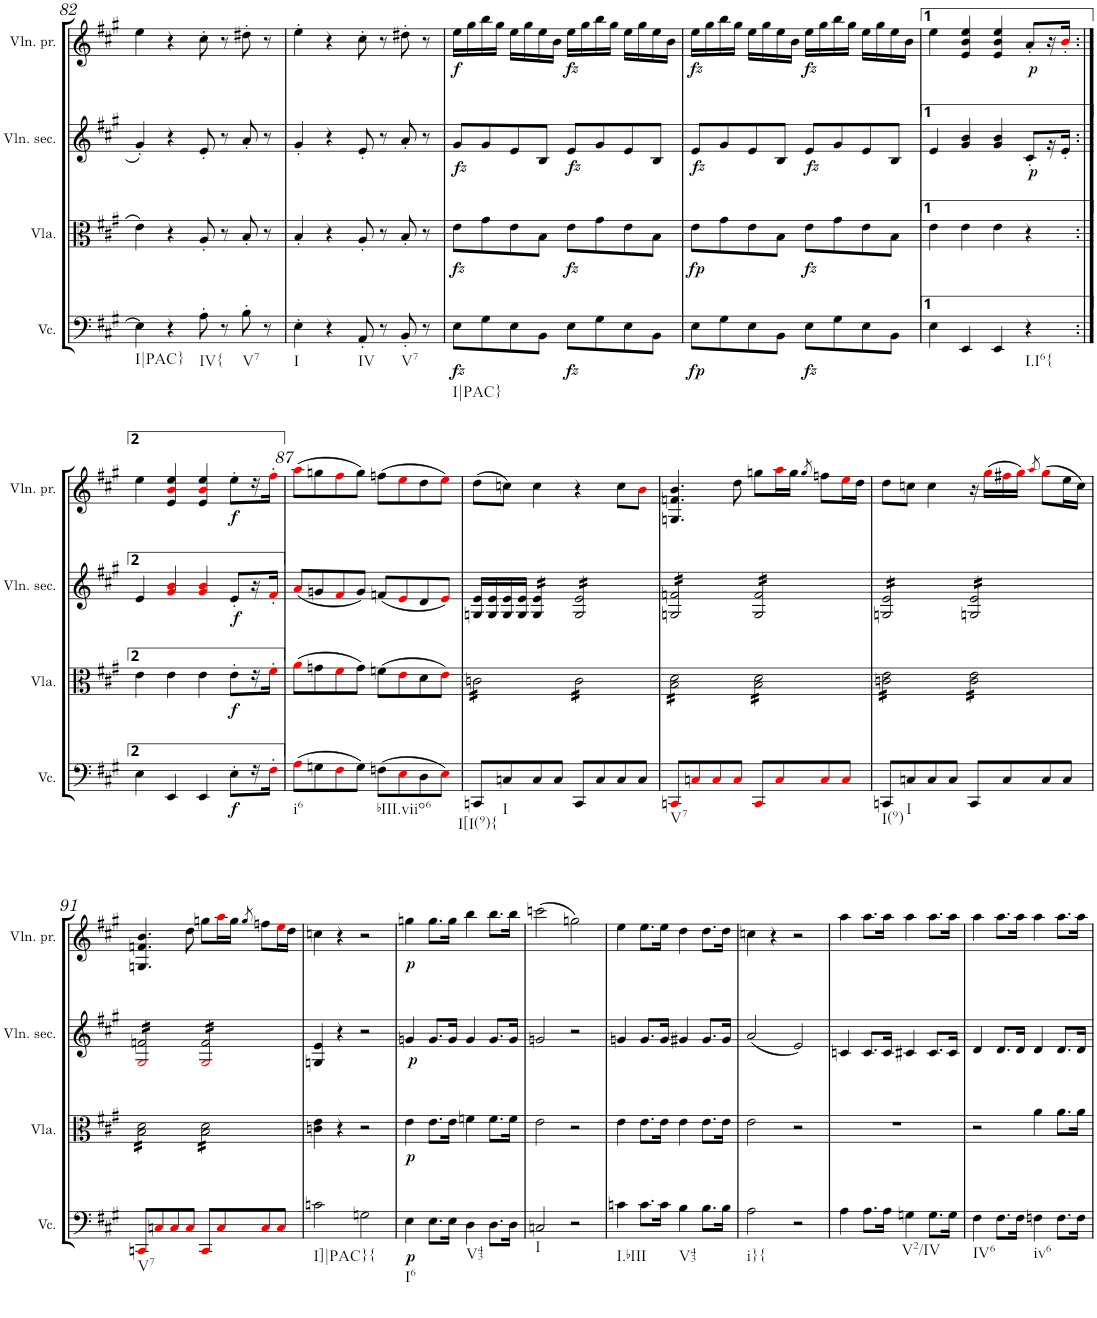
**kern	**dynam	**kern	**dynam	**kern	**dynam	**kern	**dynam
*part4	*part4	*part3	*part3	*part2	*part2	*part1	*part1
*staff4	*staff4	*staff3	*staff3	*staff2	*staff2	*staff1	*staff1
*I"Violoncelle	*	*I"Viola	*	*I"Violino secondo	*	*I"Violino primo	*
*I'Vc.	*	*I'Vla.	*	*I'Vln. sec.	*	*I'Vln. pr.	*
!!LO:PB:g=z
*clefF4	*	*clefC3	*	*clefG2	*	*clefG2	*
*k[f#c#g#]	*	*k[f#c#g#]	*	*k[f#c#g#]	*	*k[f#c#g#]	*
*A:	*	*A:	*	*A:	*	*A:	*
*M4/4	*	*M4/4	*	*M4/4	*	*M4/4	*
*met(c)	*	*met(c)	*	*met(c)	*	*met(c)	*
=82	=82	=82	=82	=82	=82	=82	=82
!LO:TX:b:t=I|PAC}	!	!	!	!	!	!	!
4E\]	.	4e\	.	4g#'/	.	4ee\	.
4r	.	4r	.	4r	.	4r	.
!LO:TX:b:t=IV{	!	!	!	!	!	!	!
8A'\	.	8A'/	.	8e'/	.	8cc#'\	.
8r	.	8r	.	8r	.	8r	.
!LO:TX:b:t=V7	!	!	!	!	!	!	!
8B'\	.	8B'/	.	8a'/	.	8dd#X'\	.
8r	.	8r	.	8r	.	8r	.
=83	=83	=83	=83	=83	=83	=83	=83
!LO:TX:b:t=I	!	!	!	!	!	!	!
4E'\	.	4B'/	.	4g#'/	.	4ee'\	.
4r	.	4r	.	4r	.	4r	.
!LO:TX:b:t=IV	!	!	!	!	!	!	!
8AA'/	.	8A'/	.	8e'/	.	8cc#'\	.
8r	.	8r	.	8r	.	8r	.
!LO:TX:b:t=V7	!	!	!	!	!	!	!
8BB'/	.	8B'/	.	8a'/	.	8dd#X'\	.
8r	.	8r	.	8r	.	8r	.
=84	=84	=84	=84	=84	=84	=84	=84
!LO:TX:b:t=I|PAC}	!	!	!	!	!	!	!
!	!LO:DY:b	!	!LO:DY:b	!	!LO:DY:b	!	!LO:DY:b
8E\L	fz	8e\L	fz	8g#/L	fz	16ee\LL	f
.	.	.	.	.	.	16gg#\	.
8G#\	.	8g#\	.	8g#/	.	16bb\	.
.	.	.	.	.	.	16gg#\JJ	.
8E\	.	8e\	.	8e/	.	16ee\LL	.
.	.	.	.	.	.	16gg#\	.
8BB\J	.	8B\J	.	8B/J	.	16ee\	.
.	.	.	.	.	.	16b\JJ	.
!	!LO:DY:b	!	!LO:DY:b	!	!LO:DY:b	!	!LO:DY:b
8E\L	fz	8e\L	fz	8e/L	fz	16ee\LL	fz
.	.	.	.	.	.	16gg#\	.
8G#\	.	8g#\	.	8g#/	.	16bb\	.
.	.	.	.	.	.	16gg#\JJ	.
8E\	.	8e\	.	8e/	.	16ee\LL	.
.	.	.	.	.	.	16gg#\	.
8BB\J	.	8B\J	.	8B/J	.	16ee\	.
.	.	.	.	.	.	16b\JJ	.
=85	=85	=85	=85	=85	=85	=85	=85
!	!LO:DY:b	!	!LO:DY:b	!	!LO:DY:b	!	!LO:DY:b
8E\L	fp	8e\L	fp	8e/L	fz	16ee\LL	fz
.	.	.	.	.	.	16gg#\	.
8G#\	.	8g#\	.	8g#/	.	16bb\	.
.	.	.	.	.	.	16gg#\JJ	.
8E\	.	8e\	.	8e/	.	16ee\LL	.
.	.	.	.	.	.	16gg#\	.
8BB\J	.	8B\J	.	8B/J	.	16ee\	.
.	.	.	.	.	.	16b\JJ	.
!	!LO:DY:b	!	!LO:DY:b	!	!LO:DY:b	!	!LO:DY:b
8E\L	fz	8e\L	fz	8e/L	fz	16ee\LL	fz
.	.	.	.	.	.	16gg#\	.
8G#\	.	8g#\	.	8g#/	.	16bb\	.
.	.	.	.	.	.	16gg#\JJ	.
8E\	.	8e\	.	8e/	.	16ee\LL	.
.	.	.	.	.	.	16gg#\	.
8BB\J	.	8B\J	.	8B/J	.	16ee\	.
.	.	.	.	.	.	16b\JJ	.
=86	=86	=86	=86	=86	=86	=86	=86
4E\	.	4e\	.	4e/	.	4ee\	.
4EE/	.	4e\	.	4g#/ 4b/	.	4e/ 4b/ 4ee/	.
4EE/	.	4e\	.	4g#/ 4b/	.	4e/ 4b/ 4ee/	.
!LO:TX:b:t=I.I6{	!	!	!	!	!	!	!
!	!	!	!	!	!LO:DY:b	!	!LO:DY:b
4r	.	4r	.	8c#'/L	p	8a'/L	p
.	.	.	.	16r	.	16r	.
.	.	.	.	16e'/JJ	.	16b'i/JJ	.
!!LO:LB:g=z
=86X1:|!	=86X1:|!	=86X1:|!	=86X1:|!	=86X1:|!	=86X1:|!	=86X1:|!	=86X1:|!
4E\	.	4e\	.	4e/	.	4ee\	.
4EE/	.	4e\	.	4g#i/ 4bi/	.	4e/ 4bi/ 4ee/	.
4EE/	.	4e\	.	4g#i/ 4bi/	.	4e/ 4bi/ 4ee/	.
!	!LO:DY:b	!	!LO:DY:b	!	!LO:DY:b	!	!LO:DY:b
8E'\L	f	8e'\L	f	8e'/L	f	8ee'\L	f
16r	.	16r	.	16r	.	16r	.
16F#'i\JJ	.	16f#'i\JJ	.	16f#'i/JJ	.	16ff#'i\JJ	.
=87	=87	=87	=87	=87	=87	=87	=87
!LO:TX:b:t=i6	!	!	!	!	!	!	!
(>8Ai\L	.	(>8ai\L	.	(<8ai/L	.	(>8aai\L	.
8Gn\	.	8gn\	.	8gn/	.	8ggn\	.
8F#i\	.	8f#i\	.	8f#i/	.	8ff#i\	.
8G\J)	.	8g\J)	.	8g/J)	.	8gg\J)	.
!LO:TX:b:t=bIII.viio6	!	!	!	!	!	!	!
(>8Fn\L	.	(>8fn\L	.	(<8fn/L	.	(>8ffn\L	.
8Ei\	.	8ei\	.	8ei/	.	8eei\	.
8D\	.	8d\	.	8d/	.	8dd\	.
8Ei\J)	.	8ei\J)	.	8ei/J)	.	8eei\J)	.
=88	=88	=88	=88	=88	=88	=88	=88
!LO:TX:b:t=I[I(9){	!	!	!	!	!	!	!
*	*	*tremolo	*	*	*	*	*
8CCn/L	.	16cn\LL	.	16Gn/ 16e/LL	.	(>8dd\L	.
.	.	16cn\	.	16G/ 16e/	.	.	.
!LO:TX:b:t=I	!	!	!	!	!	!	!
8Cn/	.	16cn\	.	16G/ 16e/	.	8ccn\J)	.
.	.	16cn\	.	16G/ 16e/JJ	.	.	.
*	*	*	*	*tremolo	*	*	*
8C/	.	16cn\	.	16G/ 16e/LL	.	4cc\	.
.	.	16cn\	.	16G/ 16e/	.	.	.
8C/J	.	16cn\	.	16G/ 16e/	.	.	.
.	.	16cn\JJ	.	16G/ 16e/JJ	.	.	.
8CC/L	.	16c\LL	.	16G/ 16e/LL	.	4r	.
.	.	16c\	.	16G/ 16e/	.	.	.
8C/	.	16c\	.	16G/ 16e/	.	.	.
.	.	16c\	.	16G/ 16e/	.	.	.
8C/	.	16c\	.	16G/ 16e/	.	8cc\L	.
.	.	16c\	.	16G/ 16e/	.	.	.
8C/J	.	16c\	.	16G/ 16e/	.	8bi\J	.
.	.	16c\JJ	.	16G/ 16e/JJ	.	.	.
=89	=89	=89	=89	=89	=89	=89	=89
!LO:TX:b:t=V7	!	!	!	!	!	!	!
8CCni/L	.	16B\ 16d\LL	.	16Gn/ 16fn/LL	.	4.Gn/ 4.fn/ 4.b/	.
.	.	16B\ 16d\	.	16Gn/ 16fn/	.	.	.
8Cni/	.	16B\ 16d\	.	16Gn/ 16fn/	.	.	.
.	.	16B\ 16d\	.	16Gn/ 16fn/	.	.	.
8Ci/	.	16B\ 16d\	.	16Gn/ 16fn/	.	.	.
.	.	16B\ 16d\	.	16Gn/ 16fn/	.	.	.
8Ci/J	.	16B\ 16d\	.	16Gn/ 16fn/	.	8dd\	.
.	.	16B\ 16d\JJ	.	16Gn/ 16fn/JJ	.	.	.
8CCi/L	.	16B\ 16d\LL	.	16G/ 16f/LL	.	8ggn\L	.
.	.	16B\ 16d\	.	16G/ 16f/	.	.	.
8Ci/	.	16B\ 16d\	.	16G/ 16f/	.	16aai\L	.
.	.	16B\ 16d\	.	16G/ 16f/	.	16gg\JJ	.
.	.	.	.	.	.	8qgg/	.
8Ci/	.	16B\ 16d\	.	16G/ 16f/	.	8ffn\L	.
.	.	16B\ 16d\	.	16G/ 16f/	.	.	.
8Ci/J	.	16B\ 16d\	.	16G/ 16f/	.	16eei\L	.
.	.	16B\ 16d\JJ	.	16G/ 16f/JJ	.	16dd\JJ	.
=90	=90	=90	=90	=90	=90	=90	=90
!LO:TX:b:t=I(9)	!	!	!	!	!	!	!
8CCn/L	.	16cn\ 16e\LL	.	16Gn/ 16e/LL	.	8dd\L	.
.	.	16cn\ 16e\	.	16Gn/ 16e/	.	.	.
!LO:TX:b:t=I	!	!	!	!	!	!	!
8Cn/	.	16cn\ 16e\	.	16Gn/ 16e/	.	8ccn\J	.
.	.	16cn\ 16e\	.	16Gn/ 16e/	.	.	.
8C/	.	16cn\ 16e\	.	16Gn/ 16e/	.	4cc\	.
.	.	16cn\ 16e\	.	16Gn/ 16e/	.	.	.
8C/J	.	16cn\ 16e\	.	16Gn/ 16e/	.	.	.
.	.	16cn\ 16e\JJ	.	16Gn/ 16e/JJ	.	.	.
8CC/L	.	16c\ 16e\LL	.	16Gn/ 16e/LL	.	16r	.
.	.	16c\ 16e\	.	16Gn/ 16e/	.	(>16gg#i\LL	.
8C/	.	16c\ 16e\	.	16Gn/ 16e/	.	16ff#Xi\	.
.	.	16c\ 16e\	.	16Gn/ 16e/	.	16gg#i\JJ)	.
.	.	.	.	.	.	8qaai/	.
8C/	.	16c\ 16e\	.	16Gn/ 16e/	.	(>8gg#i\L	.
.	.	16c\ 16e\	.	16Gn/ 16e/	.	.	.
8C/J	.	16c\ 16e\	.	16Gn/ 16e/	.	16ee\L	.
.	.	16c\ 16e\JJ	.	16Gn/ 16e/JJ	.	16cc\JJ)	.
!!LO:LB:g=z
=91	=91	=91	=91	=91	=91	=91	=91
!LO:TX:b:t=V7	!	!	!	!	!	!	!
8CCni/L	.	16B\ 16d\LL	.	16G#i/ 16fn/LL	.	4.Gn/ 4.fn/ 4.b/	.
.	.	16B\ 16d\	.	16G#i/ 16fn/	.	.	.
8Cni/	.	16B\ 16d\	.	16G#i/ 16fn/	.	.	.
.	.	16B\ 16d\	.	16G#i/ 16fn/	.	.	.
8Ci/	.	16B\ 16d\	.	16G#i/ 16fn/	.	.	.
.	.	16B\ 16d\	.	16G#i/ 16fn/	.	.	.
8Ci/J	.	16B\ 16d\	.	16G#i/ 16fn/	.	8dd\	.
.	.	16B\ 16d\JJ	.	16G#i/ 16fn/JJ	.	.	.
8CCi/L	.	16B\ 16d\LL	.	16G#i/ 16f/LL	.	8ggn\L	.
.	.	16B\ 16d\	.	16G#i/ 16f/	.	.	.
8Ci/	.	16B\ 16d\	.	16G#i/ 16f/	.	16aai\L	.
.	.	16B\ 16d\	.	16G#i/ 16f/	.	16gg\JJ	.
.	.	.	.	.	.	8qgg/	.
8Ci/	.	16B\ 16d\	.	16G#i/ 16f/	.	8ffn\L	.
.	.	16B\ 16d\	.	16G#i/ 16f/	.	.	.
8Ci/J	.	16B\ 16d\	.	16G#i/ 16f/	.	16eei\L	.
.	.	16B\ 16d\JJ	.	16G#i/ 16f/JJ	.	16dd\JJ	.
*	*	*	*	*Xtremolo	*	*	*
*	*	*Xtremolo	*	*	*	*	*
=92	=92	=92	=92	=92	=92	=92	=92
!LO:TX:b:t=I]|PAC}{	!	!	!	!	!	!	!
2cn\	.	4cn\ 4e\	.	4Gn/ 4e/	.	4ccn\	.
.	.	4r	.	4r	.	4r	.
2Gn\	.	2r	.	2r	.	2r	.
=93	=93	=93	=93	=93	=93	=93	=93
!LO:TX:b:t=I6	!	!	!	!	!	!	!
!	!LO:DY:b	!	!LO:DY:b	!	!LO:DY:b	!	!LO:DY:b
4E\	p	4e\	p	4gn/	p	4ggn\	p
8.E\L	.	8.e\L	.	8.g/L	.	8.gg\L	.
16E\Jk	.	16e\Jk	.	16g/Jk	.	16gg\Jk	.
!LO:TX:b:t=V43	!	!	!	!	!	!	!
4D\	.	4fn\	.	4g/	.	4bb\	.
8.D\L	.	8.f\L	.	8.g/L	.	8.bb\L	.
16D\Jk	.	16f\Jk	.	16g/Jk	.	16bb\Jk	.
=94	=94	=94	=94	=94	=94	=94	=94
!LO:TX:b:t=I	!	!	!	!	!	!	!
2Cn/	.	2e\	.	2gn/	.	(>2cccn\	.
2r	.	2r	.	2r	.	2ggn\)	.
=95	=95	=95	=95	=95	=95	=95	=95
!LO:TX:b:t=I.bIII	!	!	!	!	!	!	!
4cn\	.	4e\	.	4gn/	.	4ee\	.
8.c\L	.	8.e\L	.	8.g/L	.	8.ee\L	.
16c\Jk	.	16e\Jk	.	16g/Jk	.	16ee\Jk	.
!LO:TX:b:t=V43	!	!	!	!	!	!	!
4B\	.	4e\	.	4g#X/	.	4dd\	.
8.B\L	.	8.e\L	.	8.g#/L	.	8.dd\L	.
16B\Jk	.	16e\Jk	.	16g#/Jk	.	16dd\Jk	.
=96	=96	=96	=96	=96	=96	=96	=96
!LO:TX:b:t=i}{	!	!	!	!	!	!	!
2A\	.	2e\	.	(<2a/	.	4ccn\	.
.	.	.	.	.	.	4r	.
2r	.	2r	.	2e/)	.	2r	.
=97	=97	=97	=97	=97	=97	=97	=97
4A\	.	1r	.	4cn/	.	4aa\	.
8.A\L	.	.	.	8.c/L	.	8.aa\L	.
16A\Jk	.	.	.	16c/Jk	.	16aa\Jk	.
!LO:TX:b:t=V2/IV	!	!	!	!	!	!	!
4Gn\	.	.	.	4c#X/	.	4aa\	.
8.G\L	.	.	.	8.c#/L	.	8.aa\L	.
16G\Jk	.	.	.	16c#/Jk	.	16aa\Jk	.
=98	=98	=98	=98	=98	=98	=98	=98
!LO:TX:b:t=IV6	!	!	!	!	!	!	!
4F#\	.	2r	.	4d/	.	4aa\	.
8.F#\L	.	.	.	8.d/L	.	8.aa\L	.
16F#\Jk	.	.	.	16d/Jk	.	16aa\Jk	.
!LO:TX:b:t=iv6	!	!	!	!	!	!	!
4Fn\	.	4a\	.	4d/	.	4aa\	.
8.F\L	.	8.a\L	.	8.d/L	.	8.aa\L	.
16F\Jk	.	16a\Jk	.	16d/Jk	.	16aa\Jk	.
=	=	=	=	=	=	=	=
*-	*-	*-	*-	*-	*-	*-	*-
